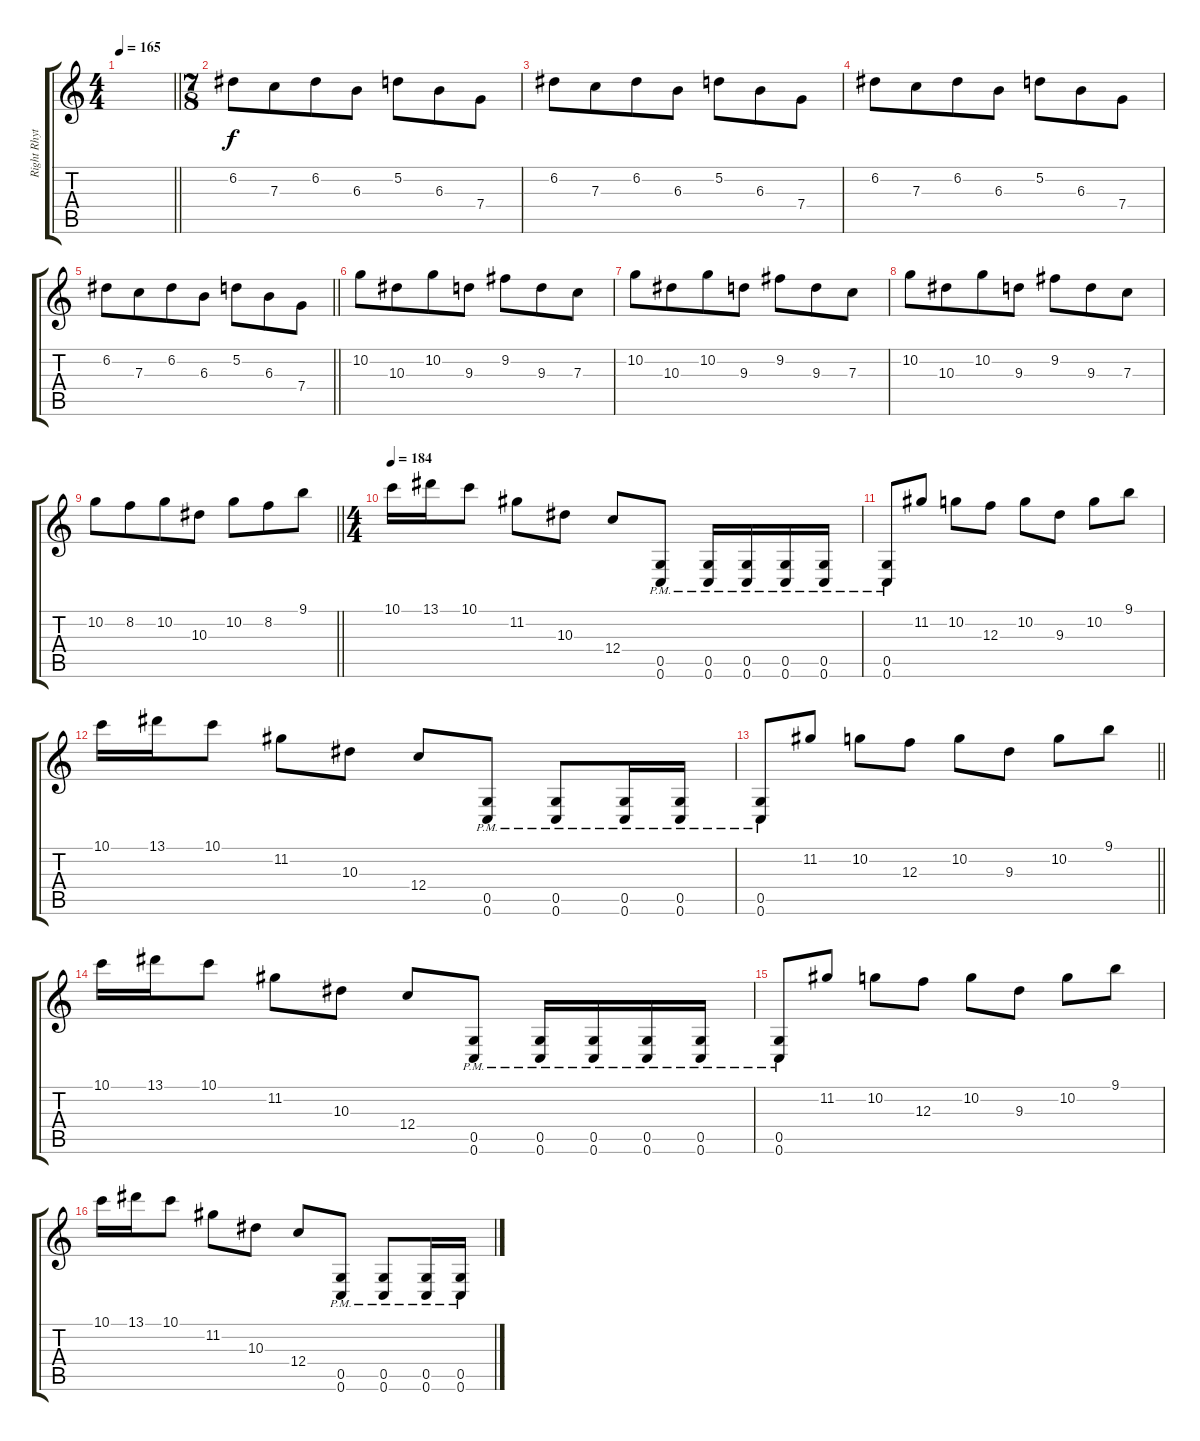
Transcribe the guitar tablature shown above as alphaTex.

\track ("Right Rhythm" "Right Rhyt") {instrument distortionguitar}
\staff {score tabs}
\tuning (D4 A3 F3 C3 G2 C2) {hide}
\ts (4 4)
\tempo 165
\clef g2
\barLineRight lightlight
\ks c
|
\ts (7 8)
\section ("" "")
6.2.8 7.3.8 6.2.8 6.3.8 5.2.8 6.3.8 7.4.8 |
6.2.8 7.3.8 6.2.8 6.3.8 5.2.8 6.3.8 7.4.8 |
6.2.8 7.3.8 6.2.8 6.3.8 5.2.8 6.3.8 7.4.8 |
\barLineRight lightlight
6.2.8 7.3.8 6.2.8 6.3.8 5.2.8 6.3.8 7.4.8 |
\section ("" "")
10.2.8 10.3.8 10.2.8 9.3.8 9.2.8 9.3.8 7.3.8 |
10.2.8 10.3.8 10.2.8 9.3.8 9.2.8 9.3.8 7.3.8 |
10.2.8 10.3.8 10.2.8 9.3.8 9.2.8 9.3.8 7.3.8 |
\barLineRight lightlight
10.2.8 8.2.8 10.2.8 10.3.8 10.2.8 8.2.8 9.1.8 |
\ts (4 4)
\section ("" "")
\tempo 184
10.1.16 13.1.16 10.1.8 11.2.8 10.3.8 12.4.8 (0.5{pm} 0.6{pm}).8 (0.5{pm} 0.6{pm}).16 (0.5{pm} 0.6{pm}).16 (0.5{pm} 0.6{pm}).16 (0.5{pm} 0.6{pm}).16 |
(0.5{pm} 0.6{pm}).8 11.2.8 10.2.8 12.3.8 10.2.8 9.3.8 10.2.8 9.1.8 |
10.1.16 13.1.16 10.1.8 11.2.8 10.3.8 12.4.8 (0.5{pm} 0.6{pm}).8 (0.5{pm} 0.6{pm}).8 (0.5{pm} 0.6{pm}).16 (0.5{pm} 0.6{pm}).16 |
\barLineRight lightlight
(0.5{pm} 0.6{pm}).8 11.2.8 10.2.8 12.3.8 10.2.8 9.3.8 10.2.8 9.1.8 |
\section ("" "")
10.1.16 13.1.16 10.1.8 11.2.8 10.3.8 12.4.8 (0.5{pm} 0.6{pm}).8 (0.5{pm} 0.6{pm}).16 (0.5{pm} 0.6{pm}).16 (0.5{pm} 0.6{pm}).16 (0.5{pm} 0.6{pm}).16 |
(0.5{pm} 0.6{pm}).8 11.2.8 10.2.8 12.3.8 10.2.8 9.3.8 10.2.8 9.1.8 |
10.1.16 13.1.16 10.1.8 11.2.8 10.3.8 12.4.8 (0.5{pm} 0.6{pm}).8 (0.5{pm} 0.6{pm}).8 (0.5{pm} 0.6{pm}).16 (0.5{pm} 0.6{pm}).16
